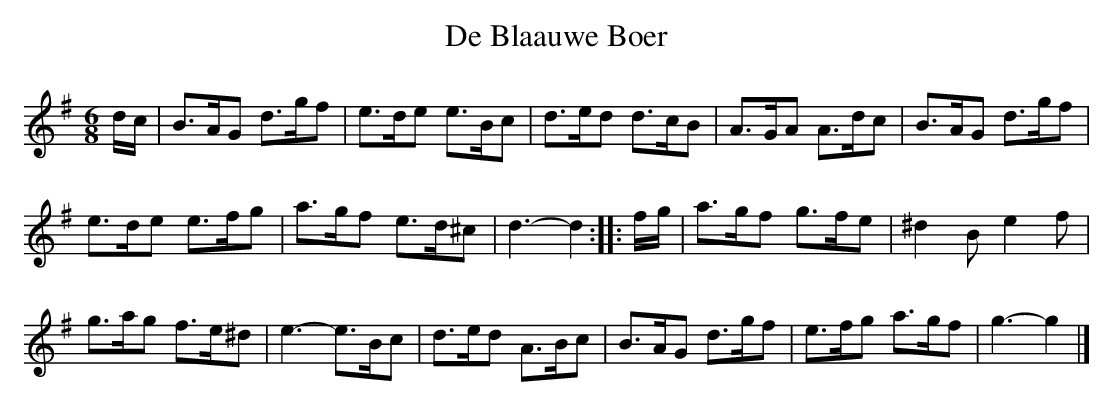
X:1
T:De Blaauwe Boer
M:6/8
K:Gmaj
d/c/|B>AG d>gf|e>de e>Bc|d>ed d>cB|A>GA A>dc|B>AG d>gf|
e>de e>fg|a>gf e>d^c|d3-d2:||:f/g/|a>gf g>fe|^d2B e2f|
g>ag f>e^d|e3- e>Bc|d>ed A>Bc|B>AG d>gf|e>fg a>gf|g3-g2|]
